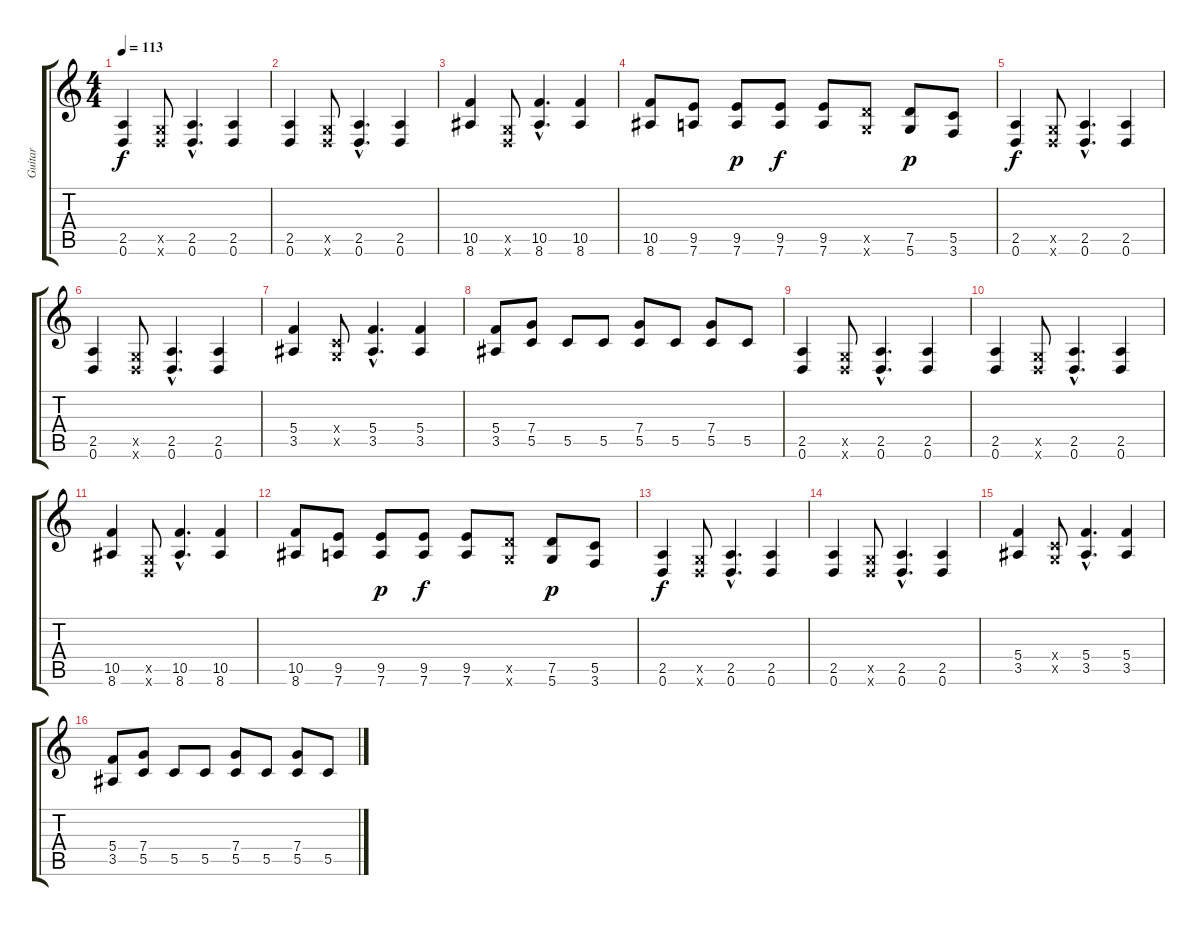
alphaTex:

\track ("Guitar" "Guitar") {instrument overdrivenguitar}
\staff {score tabs}
\tuning (D4 A3 F3 C3 G2 D2) {hide}
\ts (4 4)
\tempo 113
\clef g2
\ks c
(2.5 0.6).4{dy f} (0.5{x} 0.6{x}).8 (2.5{hac} 0.6{hac}).4{d} (2.5 0.6).4 |
(2.5 0.6).4 (0.5{x} 0.6{x}).8 (2.5{hac} 0.6{hac}).4{d} (2.5 0.6).4 |
(10.5 8.6).4 (0.5{x} 0.6{x}).8 (10.5{hac} 8.6{hac}).4{d} (10.5 8.6).4 |
(10.5 8.6).8 (9.5 7.6).8 (9.5 7.6).8{dy p} (9.5 7.6).8{dy f} (9.5 7.6).8 (7.5{x} 5.6{x}).8 (7.5 5.6).8{dy p} (5.5 3.6).8 |
(2.5 0.6).4{dy f} (0.5{x} 0.6{x}).8 (2.5{hac} 0.6{hac}).4{d} (2.5 0.6).4 |
(2.5 0.6).4 (0.5{x} 0.6{x}).8 (2.5{hac} 0.6{hac}).4{d} (2.5 0.6).4 |
(5.4 3.5).4 (0.4{x} 0.5{x}).8 (5.4{hac} 3.5{hac}).4{d} (5.4 3.5).4 |
(5.4 3.5).8 (7.4 5.5).8 5.5.8 5.5.8 (7.4 5.5).8 5.5.8 (7.4 5.5).8 5.5.8 |
(2.5 0.6).4 (0.5{x} 0.6{x}).8 (2.5{hac} 0.6{hac}).4{d} (2.5 0.6).4 |
(2.5 0.6).4 (0.5{x} 0.6{x}).8 (2.5{hac} 0.6{hac}).4{d} (2.5 0.6).4 |
(10.5 8.6).4 (0.5{x} 0.6{x}).8 (10.5{hac} 8.6{hac}).4{d} (10.5 8.6).4 |
(10.5 8.6).8 (9.5 7.6).8 (9.5 7.6).8{dy p} (9.5 7.6).8{dy f} (9.5 7.6).8 (7.5{x} 5.6{x}).8 (7.5 5.6).8{dy p} (5.5 3.6).8 |
(2.5 0.6).4{dy f} (0.5{x} 0.6{x}).8 (2.5{hac} 0.6{hac}).4{d} (2.5 0.6).4 |
(2.5 0.6).4 (0.5{x} 0.6{x}).8 (2.5{hac} 0.6{hac}).4{d} (2.5 0.6).4 |
(5.4 3.5).4 (0.4{x} 0.5{x}).8 (5.4{hac} 3.5{hac}).4{d} (5.4 3.5).4 |
(5.4 3.5).8 (7.4 5.5).8 5.5.8 5.5.8 (7.4 5.5).8 5.5.8 (7.4 5.5).8 5.5.8
